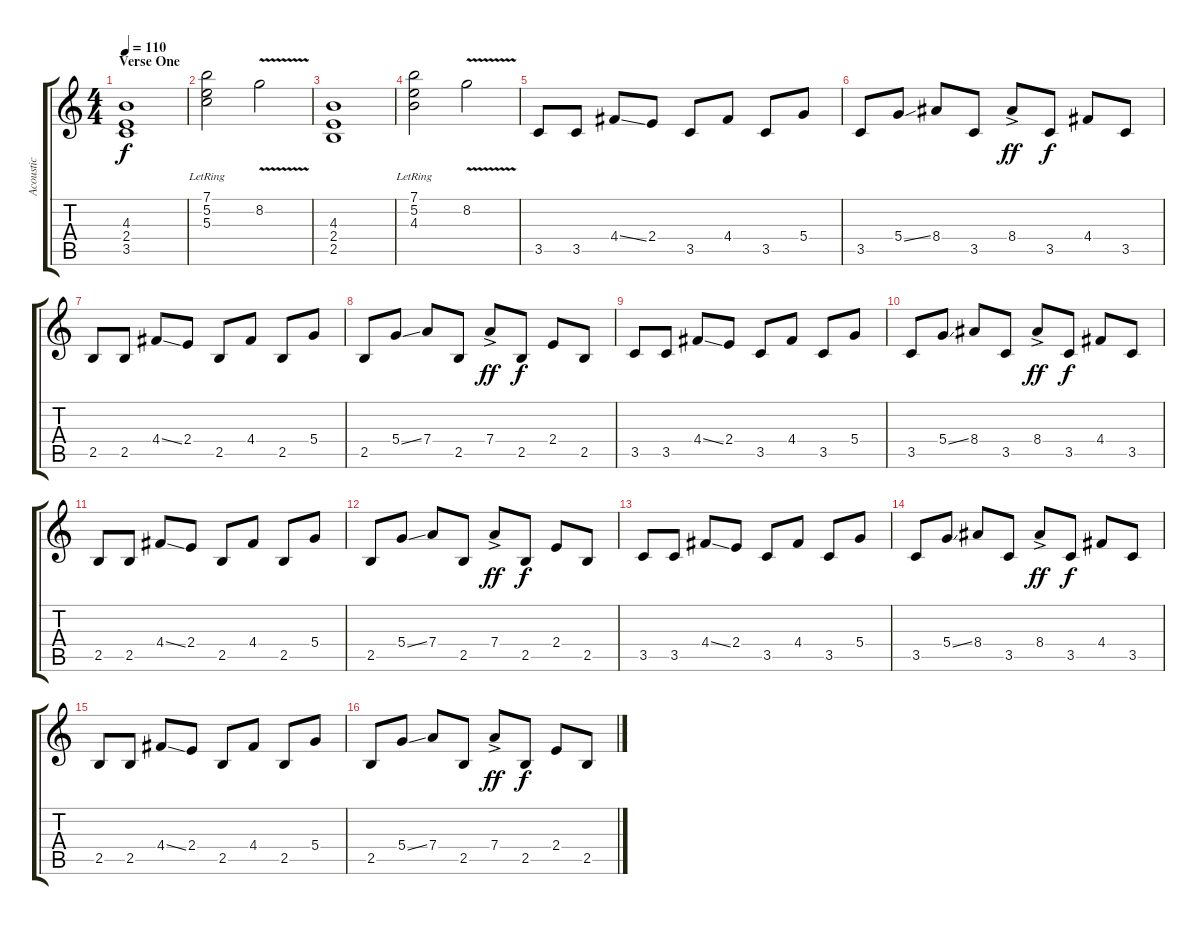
\track ("Acoustic" "Acoustic") {instrument acousticguitarsteel}
\staff {score tabs}
\tuning (E4 B3 G3 D3 A2 E2) {hide}
\ts (4 4)
\section ("" "Verse One")
\tempo 110
\clef g2
\ks c
(4.3 2.4 3.5).1{dy f} |
(7.1{lr} 5.2{lr} 5.3{lr}).2 8.2{v}.2 |
(4.3 2.4 2.5).1 |
(7.1{lr} 5.2{lr} 4.3{lr}).2 8.2{v}.2 |
3.5.8 3.5.8 4.4{ss}.8 2.4.8 3.5.8 4.4.8 3.5.8 5.4.8 |
3.5.8 5.4{ss}.8 8.4.8 3.5.8 8.4{ac}.8{dy ff} 3.5.8{dy f} 4.4.8 3.5.8 |
2.5.8 2.5.8 4.4{ss}.8 2.4.8 2.5.8 4.4.8 2.5.8 5.4.8 |
2.5.8 5.4{ss}.8 7.4.8 2.5.8 7.4{ac}.8{dy ff} 2.5.8{dy f} 2.4.8 2.5.8 |
3.5.8 3.5.8 4.4{ss}.8 2.4.8 3.5.8 4.4.8 3.5.8 5.4.8 |
3.5.8 5.4{ss}.8 8.4.8 3.5.8 8.4{ac}.8{dy ff} 3.5.8{dy f} 4.4.8 3.5.8 |
2.5.8 2.5.8 4.4{ss}.8 2.4.8 2.5.8 4.4.8 2.5.8 5.4.8 |
2.5.8 5.4{ss}.8 7.4.8 2.5.8 7.4{ac}.8{dy ff} 2.5.8{dy f} 2.4.8 2.5.8 |
3.5.8 3.5.8 4.4{ss}.8 2.4.8 3.5.8 4.4.8 3.5.8 5.4.8 |
3.5.8 5.4{ss}.8 8.4.8 3.5.8 8.4{ac}.8{dy ff} 3.5.8{dy f} 4.4.8 3.5.8 |
2.5.8 2.5.8 4.4{ss}.8 2.4.8 2.5.8 4.4.8 2.5.8 5.4.8 |
2.5.8 5.4{ss}.8 7.4.8 2.5.8 7.4{ac}.8{dy ff} 2.5.8{dy f} 2.4.8 2.5.8
